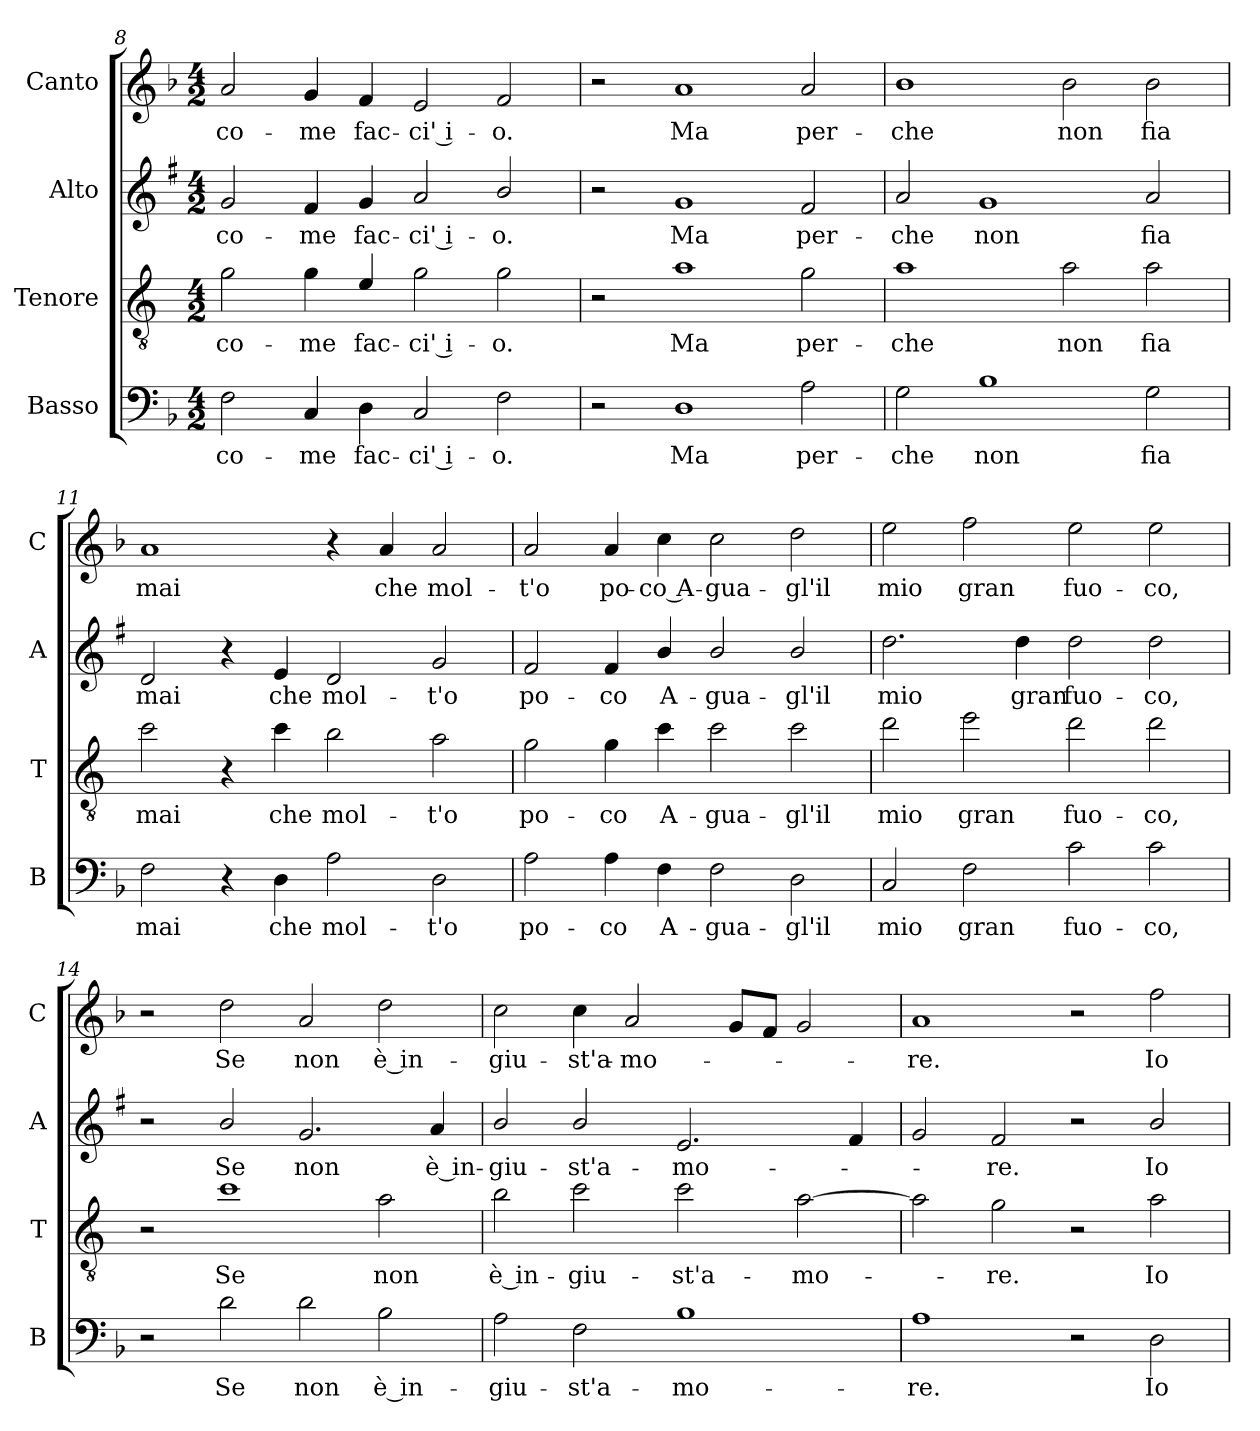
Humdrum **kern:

**kern	**text	**kern	**text	**kern	**text	**kern	**text
*part4	*part4	*part3	*part3	*part2	*part2	*part1	*part1
*staff4	*staff4	*staff3	*staff3	*staff2	*staff2	*staff1	*staff1
*I"Basso	*	*I"Tenore	*	*I"Alto	*	*I"Canto	*
*I'B	*	*I'T	*	*I'A	*	*I'C	*
*clefF4	*	*clefGv2	*	*clefG2	*	*clefG2	*
*	*	*ITrd4c7	*	*ITrd1c2	*	*	*
*k[b-]	*	*k[b-]	*	*k[b-]	*	*k[b-]	*
*F:	*	*F:	*	*F:	*	*F:	*
*M4/2	*	*M4/2	*	*M4/2	*	*M4/2	*
=8	=8	=8	=8	=8	=8	=8	=8
!	!LO:LY:b	!	!LO:LY:b	!	!LO:LY:b	!	!LO:LY:b
2F\	co-	2c\	co-	2f/	co-	2a/	co-
!	!LO:LY:b	!	!LO:LY:b	!	!LO:LY:b	!	!LO:LY:b
4C/	-me	4c\	-me	4e/	-me	4g/	-me
!	!LO:LY:b	!	!LO:LY:b	!	!LO:LY:b	!	!LO:LY:b
4D\	fac-	4A/	fac-	4f/	fac-	4f/	fac-
!	!LO:LY:b	!	!LO:LY:b	!	!LO:LY:b	!	!LO:LY:b
2C/	-ci' i-	2c\	-ci' i-	2g/	-ci' i-	2e/	-ci' i-
!	!LO:LY:b	!	!LO:LY:b	!	!LO:LY:b	!	!LO:LY:b
2F\	-o.	2c\	-o.	2a/	-o.	2f/	-o.
!!LO:LB:g=z
=9	=9	=9	=9	=9	=9	=9	=9
2r	.	2r	.	2r	.	2r	.
!	!LO:LY:b	!	!LO:LY:b	!	!LO:LY:b	!	!LO:LY:b
1D	Ma	1d	Ma	1f	Ma	1a	Ma
!	!LO:LY:b	!	!LO:LY:b	!	!LO:LY:b	!	!LO:LY:b
2A\	per-	2c\	per-	2e/	per-	2a/	per-
=10	=10	=10	=10	=10	=10	=10	=10
!	!LO:LY:b	!	!LO:LY:b	!	!LO:LY:b	!	!LO:LY:b
2G\	-che	1d	-che	2g/	-che	1b-	-che
!	!LO:LY:b	!	!	!	!LO:LY:b	!	!
1B-	non	.	.	1f	non	.	.
!	!	!	!LO:LY:b	!	!	!	!LO:LY:b
.	.	2d\	non	.	.	2b-\	non
!	!LO:LY:b	!	!LO:LY:b	!	!LO:LY:b	!	!LO:LY:b
2G\	fia	2d\	fia	2g/	fia	2b-\	fia
=11	=11	=11	=11	=11	=11	=11	=11
!	!LO:LY:b	!	!LO:LY:b	!	!LO:LY:b	!	!LO:LY:b
2F\	mai	2f\	mai	2c/	mai	1a	mai
4r	.	4r	.	4r	.	.	.
!	!LO:LY:b	!	!LO:LY:b	!	!LO:LY:b	!	!
4D\	che	4f\	che	4d/	che	.	.
!	!LO:LY:b	!	!LO:LY:b	!	!LO:LY:b	!	!
2A\	mol-	2e\	mol-	2c/	mol-	4r	.
!	!	!	!	!	!	!	!LO:LY:b
.	.	.	.	.	.	4a/	che
!	!LO:LY:b	!	!LO:LY:b	!	!LO:LY:b	!	!LO:LY:b
2D\	-t'o	2d\	-t'o	2f/	-t'o	2a/	mol-
=12	=12	=12	=12	=12	=12	=12	=12
!	!LO:LY:b	!	!LO:LY:b	!	!LO:LY:b	!	!LO:LY:b
2A\	po-	2c\	po-	2e/	po-	2a/	-t'o
!	!LO:LY:b	!	!LO:LY:b	!	!LO:LY:b	!	!LO:LY:b
4A\	-co	4c\	-co	4e/	-co	4a/	po-
!	!LO:LY:b	!	!LO:LY:b	!	!LO:LY:b	!	!LO:LY:b
4F\	A-	4f\	A-	4a/	A-	4cc\	-co A-
!	!LO:LY:b	!	!LO:LY:b	!	!LO:LY:b	!	!LO:LY:b
2F\	-gua-	2f\	-gua-	2a/	-gua-	2cc\	-gua-
!	!LO:LY:b	!	!LO:LY:b	!	!LO:LY:b	!	!LO:LY:b
2D\	-gl'il	2f\	-gl'il	2a/	-gl'il	2dd\	-gl'il
!!LO:PB:g=z
=13	=13	=13	=13	=13	=13	=13	=13
!	!LO:LY:b	!	!LO:LY:b	!	!LO:LY:b	!	!LO:LY:b
2C/	mio	2g\	mio	2.cc\	mio	2ee\	mio
!	!LO:LY:b	!	!LO:LY:b	!	!	!	!LO:LY:b
2F\	gran	2a\	gran	.	.	2ff\	gran
!	!	!	!	!	!LO:LY:b	!	!
.	.	.	.	4cc\	gran	.	.
!	!LO:LY:b	!	!LO:LY:b	!	!LO:LY:b	!	!LO:LY:b
2c\	fuo-	2g\	fuo-	2cc\	fuo-	2ee\	fuo-
!	!LO:LY:b	!	!LO:LY:b	!	!LO:LY:b	!	!LO:LY:b
2c\	-co,	2g\	-co,	2cc\	-co,	2ee\	-co,
=14	=14	=14	=14	=14	=14	=14	=14
2r	.	2r	.	2r	.	2r	.
!	!LO:LY:b	!	!LO:LY:b	!	!LO:LY:b	!	!LO:LY:b
2d\	Se	1f	Se	2a/	Se	2dd\	Se
!	!LO:LY:b	!	!	!	!LO:LY:b	!	!LO:LY:b
2d\	non	.	.	2.f/	non	2a/	non
!	!LO:LY:b	!	!LO:LY:b	!	!	!	!LO:LY:b
2B-\	è in-	2d\	non	.	.	2dd\	è in-
!	!	!	!	!	!LO:LY:b	!	!
.	.	.	.	4g/	è in-	.	.
=15	=15	=15	=15	=15	=15	=15	=15
!	!LO:LY:b	!	!LO:LY:b	!	!LO:LY:b	!	!LO:LY:b
2A\	-giu-	2e\	è in-	2a/	-giu-	2cc\	-giu-
!	!LO:LY:b	!	!LO:LY:b	!	!LO:LY:b	!	!LO:LY:b
2F\	-st'a-	2f\	-giu-	2a/	-st'a-	4cc\	-st'a-
!	!	!	!	!	!	!	!LO:LY:b
.	.	.	.	.	.	2a/	-mo-
!	!LO:LY:b	!	!LO:LY:b	!	!LO:LY:b	!	!
1B-	-mo-	2f\	-st'a-	2.d/	-mo-	.	.
.	.	.	.	.	.	8g/L	.
.	.	.	.	.	.	8f/J	.
!	!	!	!LO:LY:b	!	!	!	!
.	.	[2d\	-mo-	.	.	2g/	.
.	.	.	.	4e/	.	.	.
=16	=16	=16	=16	=16	=16	=16	=16
!	!LO:LY:b	!	!	!	!	!	!LO:LY:b
1A	-re.	2d\]	.	2f/	.	1a	-re.
!	!	!	!LO:LY:b	!	!LO:LY:b	!	!
.	.	2c\	-re.	2e/	-re.	.	.
2r	.	2r	.	2r	.	2r	.
!	!LO:LY:b	!	!LO:LY:b	!	!LO:LY:b	!	!LO:LY:b
2D\	Io	2d\	Io	2a/	Io	2ff\	Io
=	=	=	=	=	=	=	=
*-	*-	*-	*-	*-	*-	*-	*-
